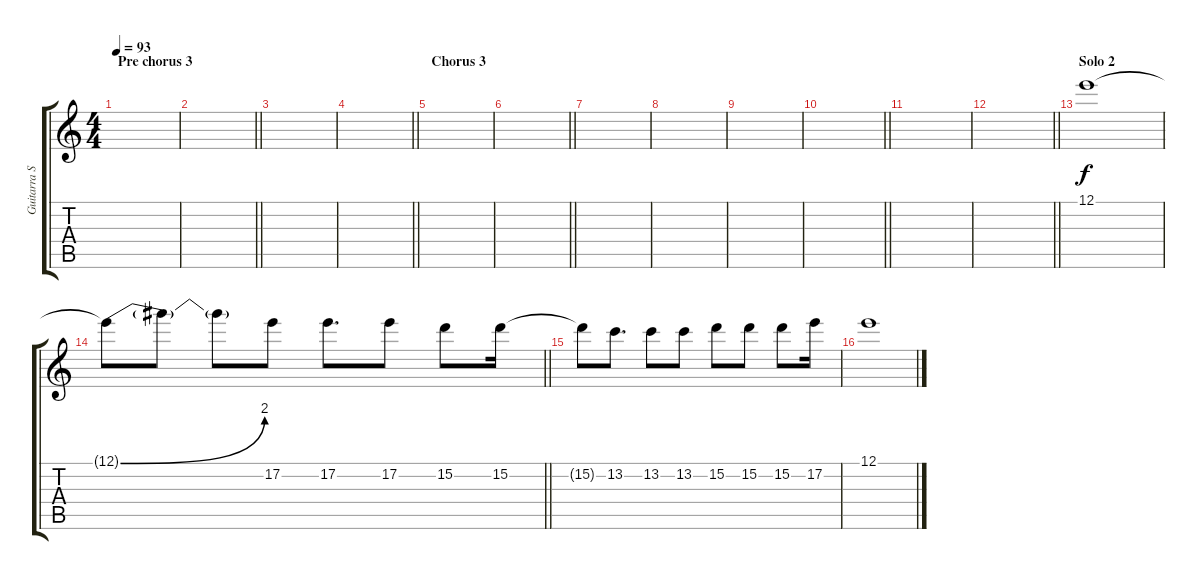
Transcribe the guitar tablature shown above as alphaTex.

\track ("Guitarra Solo" "Guitarra S") {instrument overdrivenguitar}
\staff {score tabs}
\tuning (E4 B3 G3 D3 A2 E2) {hide}
\ts (4 4)
\section ("" "Pre chorus 3")
\tempo 93
\clef g2
\ks c
|
\barLineRight lightlight
|
|
\barLineRight lightlight
|
\section ("" "Chorus 3")
|
\barLineRight lightlight
|
|
|
|
\barLineRight lightlight
|
|
\barLineRight lightlight
|
\section ("" "Solo 2")
12.1.1 |
\barLineRight lightlight
12.1{be (bend 0 0 60 8) t}.8 12.1{t}.8 12.1{t}.8 17.2.8 17.2.8{d} 17.2.8 15.2.8 15.2.16 |
15.2{t}.8 13.2.8{d} 13.2.8 13.2.8 15.2.8 15.2.8 15.2.8 17.2.16 |
12.1.1
